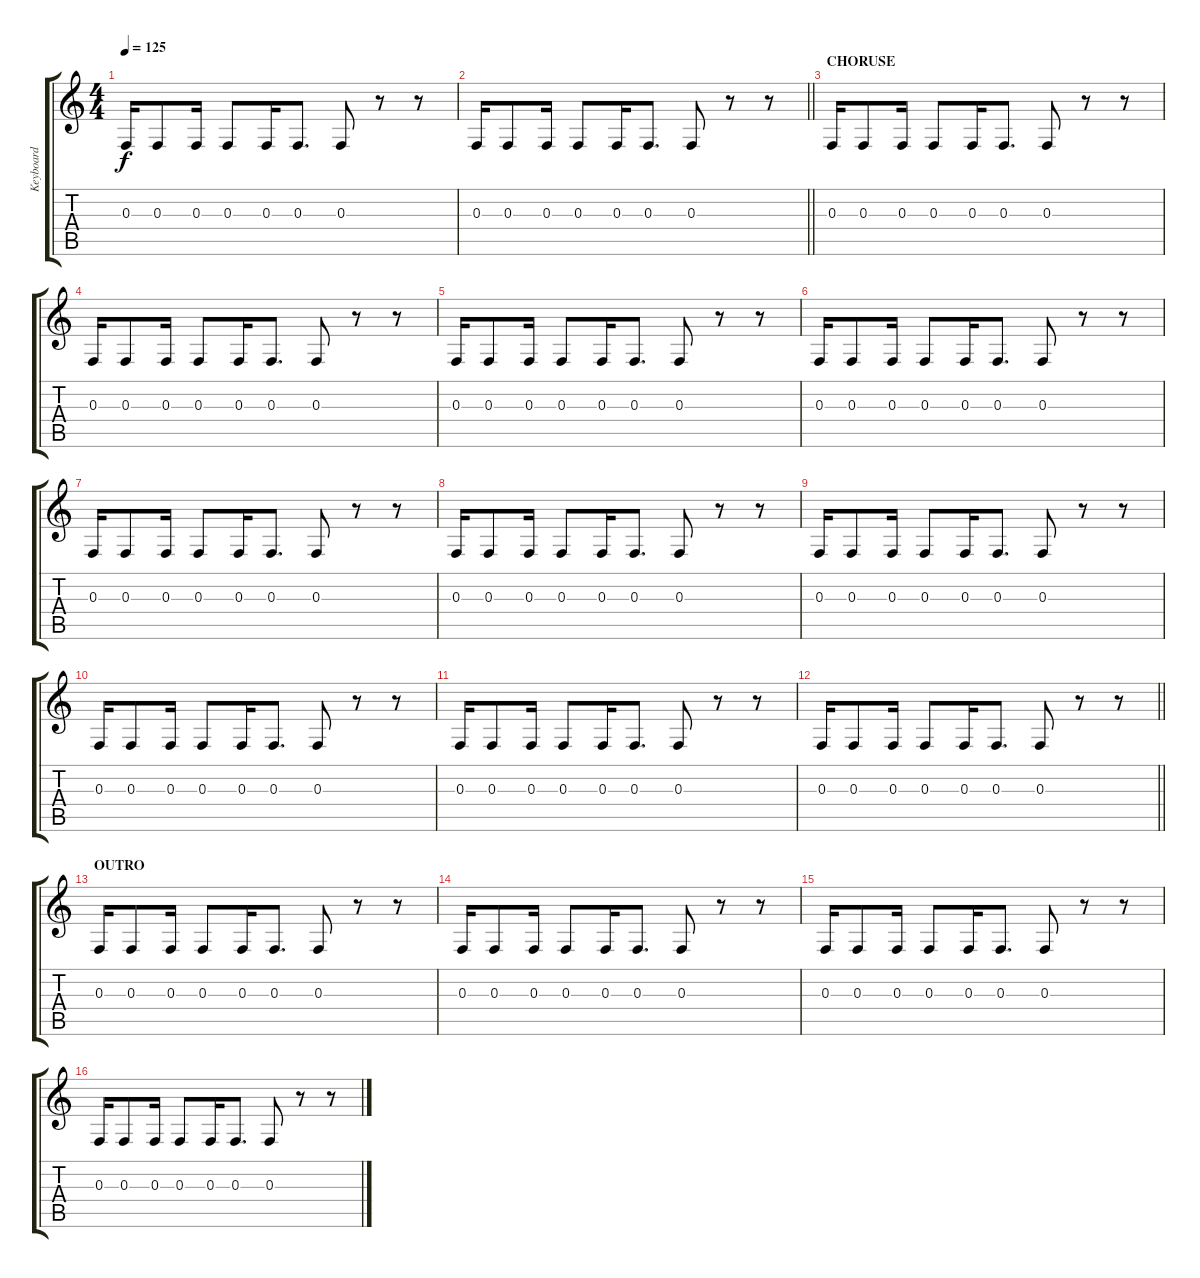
\track ("Keyboard" "Keyboard") {instrument blownbottle}
\staff {score tabs}
\tuning (D4 A3 F3 C3 G2 C2) {hide}
\ts (4 4)
\tempo 125
\clef g2
\ks c
0.3.16{dy f} 0.3.8 0.3.16 0.3.8 0.3.16 0.3.8{d} 0.3.8 r.8 r.8 |
\barLineRight lightlight
0.3.16 0.3.8 0.3.16 0.3.8 0.3.16 0.3.8{d} 0.3.8 r.8 r.8 |
\section ("" "CHORUSE")
0.3.16 0.3.8 0.3.16 0.3.8 0.3.16 0.3.8{d} 0.3.8 r.8 r.8 |
0.3.16 0.3.8 0.3.16 0.3.8 0.3.16 0.3.8{d} 0.3.8 r.8 r.8 |
0.3.16 0.3.8 0.3.16 0.3.8 0.3.16 0.3.8{d} 0.3.8 r.8 r.8 |
0.3.16 0.3.8 0.3.16 0.3.8 0.3.16 0.3.8{d} 0.3.8 r.8 r.8 |
0.3.16 0.3.8 0.3.16 0.3.8 0.3.16 0.3.8{d} 0.3.8 r.8 r.8 |
0.3.16 0.3.8 0.3.16 0.3.8 0.3.16 0.3.8{d} 0.3.8 r.8 r.8 |
0.3.16 0.3.8 0.3.16 0.3.8 0.3.16 0.3.8{d} 0.3.8 r.8 r.8 |
0.3.16 0.3.8 0.3.16 0.3.8 0.3.16 0.3.8{d} 0.3.8 r.8 r.8 |
0.3.16 0.3.8 0.3.16 0.3.8 0.3.16 0.3.8{d} 0.3.8 r.8 r.8 |
\barLineRight lightlight
0.3.16 0.3.8 0.3.16 0.3.8 0.3.16 0.3.8{d} 0.3.8 r.8 r.8 |
\section ("" "OUTRO")
0.3.16 0.3.8 0.3.16 0.3.8 0.3.16 0.3.8{d} 0.3.8 r.8 r.8 |
0.3.16 0.3.8 0.3.16 0.3.8 0.3.16 0.3.8{d} 0.3.8 r.8 r.8 |
0.3.16 0.3.8 0.3.16 0.3.8 0.3.16 0.3.8{d} 0.3.8 r.8 r.8 |
0.3.16 0.3.8 0.3.16 0.3.8 0.3.16 0.3.8{d} 0.3.8 r.8 r.8
